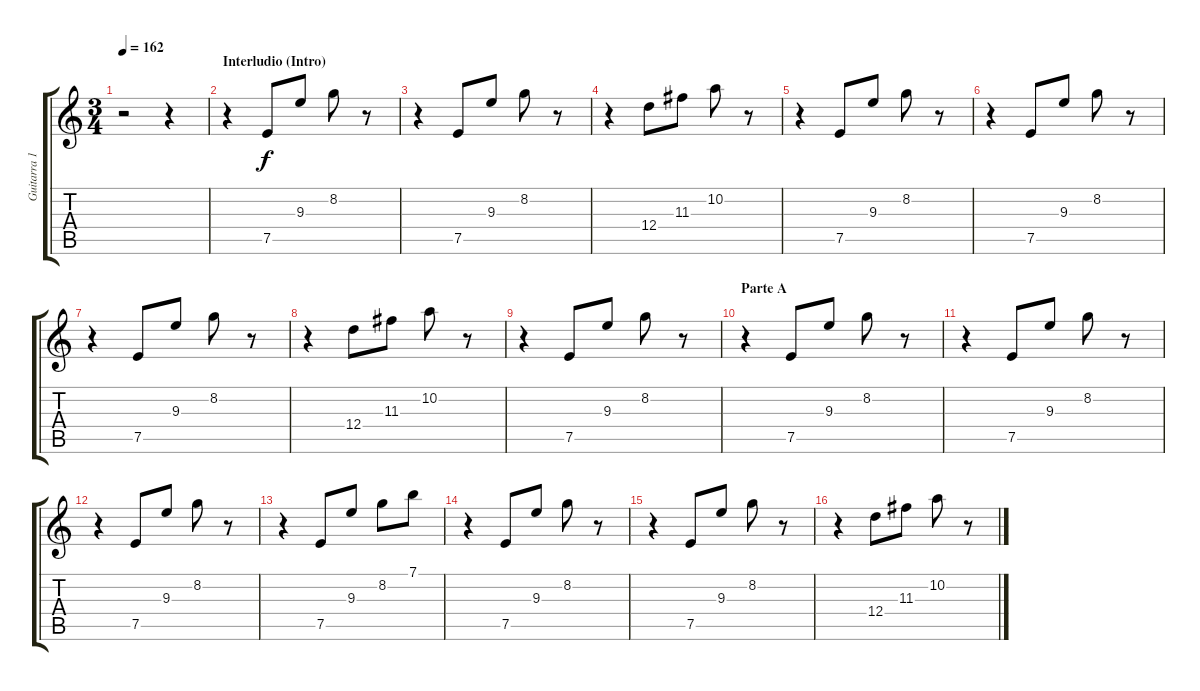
\track ("Guitarra 1" "Guitarra 1") {instrument acousticguitarsteel}
\staff {score tabs}
\tuning (E4 B3 G3 D3 A2 E2) {hide}
\ts (3 4)
\tempo 162
\clef g2
\ks c
r.2{dy f} r.4 |
\section ("" "Interludio (Intro)")
r.4 7.5.8 9.3.8 8.2.8 r.8 |
r.4 7.5.8 9.3.8 8.2.8 r.8 |
r.4 12.4.8 11.3.8 10.2.8 r.8 |
r.4 7.5.8 9.3.8 8.2.8 r.8 |
r.4 7.5.8 9.3.8 8.2.8 r.8 |
r.4 7.5.8 9.3.8 8.2.8 r.8 |
r.4 12.4.8 11.3.8 10.2.8 r.8 |
r.4 7.5.8 9.3.8 8.2.8 r.8 |
\section ("" "Parte A")
r.4 7.5.8 9.3.8 8.2.8 r.8 |
r.4 7.5.8 9.3.8 8.2.8 r.8 |
r.4 7.5.8 9.3.8 8.2.8 r.8 |
r.4 7.5.8 9.3.8 8.2.8 7.1.8 |
r.4 7.5.8 9.3.8 8.2.8 r.8 |
r.4 7.5.8 9.3.8 8.2.8 r.8 |
r.4 12.4.8 11.3.8 10.2.8 r.8
